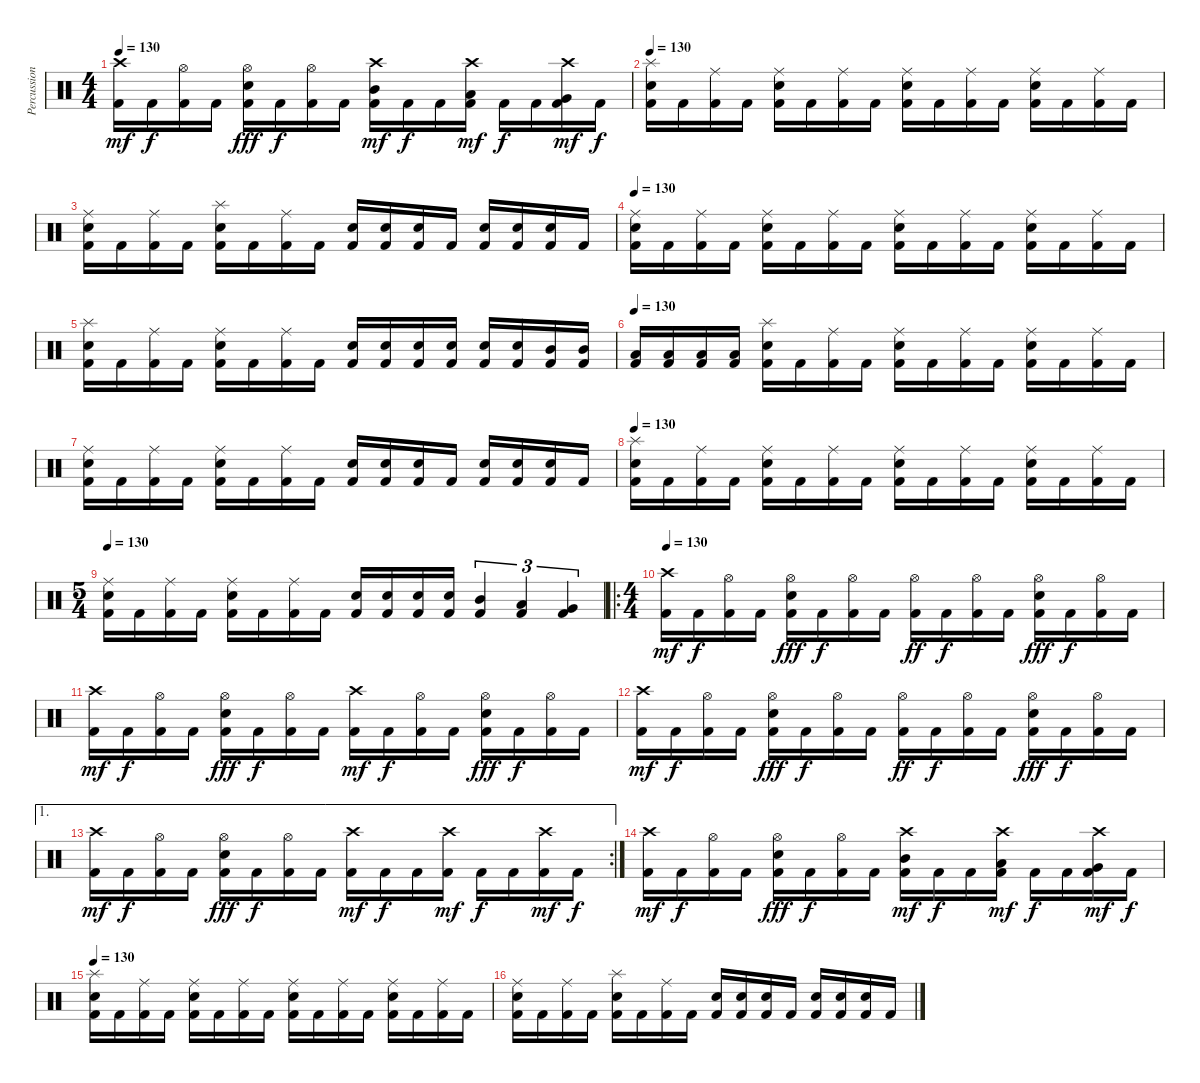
\track ("Percussion" "Percussion") {instrument percussion}
\staff {score}
\articulation defaults
\ts (4 4)
\tempo 130
\clef neutral
\ks c
("Crash high (hit)" "Kick (hit) 2").16{dy mf} "Kick (hit) 2".16{dy f} ("Hi-Hat (open)" "Kick (hit) 2").16 "Kick (hit) 2".16 ("Hi-Hat (open)" "Snare (hit) 2" "Kick (hit) 2").16{dy fff} "Kick (hit) 2".16{dy f} ("Hi-Hat (open)" "Kick (hit) 2").16 "Kick (hit) 2".16 ("Crash high (hit)" "Mid Tom (hit)" "Kick (hit) 2").16{dy mf} "Kick (hit) 2".16{dy f} "Kick (hit) 2".16 ("Crash high (hit)" "Low Tom (hit)" "Kick (hit) 2").16{dy mf} "Kick (hit) 2".16{dy f} "Kick (hit) 2".16 ("Crash high (hit)" "Very Low Tom (hit)" "Kick (hit) 2").16{dy mf} "Kick (hit) 2".16{dy f} |
\tempo 130
("Splash (hit)" "Snare (hit) 2" "Kick (hit) 2").16 "Kick (hit) 2".16 ("Ride (middle)" "Kick (hit) 2").16 "Kick (hit) 2".16 ("Ride (middle)" "Snare (hit) 2" "Kick (hit) 2").16 "Kick (hit) 2".16 ("Ride (middle)" "Kick (hit) 2").16 "Kick (hit) 2".16 ("Ride (middle)" "Snare (hit) 2" "Kick (hit) 2").16 "Kick (hit) 2".16 ("Ride (middle)" "Kick (hit) 2").16 "Kick (hit) 2".16 ("Ride (middle)" "Snare (hit) 2" "Kick (hit) 2").16 "Kick (hit) 2".16 ("Ride (middle)" "Kick (hit) 2").16 "Kick (hit) 2".16 |
("Ride (middle)" "Snare (hit) 2" "Kick (hit) 2").16 "Kick (hit) 2".16 ("Ride (middle)" "Kick (hit) 2").16 "Kick (hit) 2".16 ("Splash (hit)" "Snare (hit) 2" "Kick (hit) 2").16 "Kick (hit) 2".16 ("Ride (middle)" "Kick (hit) 2").16 "Kick (hit) 2".16 ("Snare (hit) 2" "Kick (hit) 2").16 ("Snare (hit) 2" "Kick (hit) 2").16 ("Snare (hit) 2" "Kick (hit) 2").16 "Kick (hit) 2".16 ("Snare (hit) 2" "Kick (hit) 2").16 ("Snare (hit) 2" "Kick (hit) 2").16 ("Snare (hit) 2" "Kick (hit) 2").16 "Kick (hit) 2".16 |
\tempo 130
("Ride (middle)" "Snare (hit) 2" "Kick (hit) 2").16 "Kick (hit) 2".16 ("Ride (middle)" "Kick (hit) 2").16 "Kick (hit) 2".16 ("Ride (middle)" "Snare (hit) 2" "Kick (hit) 2").16 "Kick (hit) 2".16 ("Ride (middle)" "Kick (hit) 2").16 "Kick (hit) 2".16 ("Ride (middle)" "Snare (hit) 2" "Kick (hit) 2").16 "Kick (hit) 2".16 ("Ride (middle)" "Kick (hit) 2").16 "Kick (hit) 2".16 ("Ride (middle)" "Snare (hit) 2" "Kick (hit) 2").16 "Kick (hit) 2".16 ("Ride (middle)" "Kick (hit) 2").16 "Kick (hit) 2".16 |
("Splash (hit)" "Snare (hit) 2" "Kick (hit) 2").16 "Kick (hit) 2".16 ("Ride (middle)" "Kick (hit) 2").16 "Kick (hit) 2".16 ("Ride (middle)" "Snare (hit) 2" "Kick (hit) 2").16 "Kick (hit) 2".16 ("Ride (middle)" "Kick (hit) 2").16 "Kick (hit) 2".16 ("Snare (hit) 2" "Kick (hit) 2").16 ("Snare (hit) 2" "Kick (hit) 2").16 ("Snare (hit) 2" "Kick (hit) 2").16 ("Snare (hit) 2" "Kick (hit) 2").16 ("Snare (hit) 2" "Kick (hit) 2").16 ("Snare (hit) 2" "Kick (hit) 2").16 ("Mid Tom (hit)" "Kick (hit) 2").16 ("Mid Tom (hit)" "Kick (hit) 2").16 |
\tempo 130
("Low Tom (hit)" "Kick (hit) 2").16 ("Low Tom (hit)" "Kick (hit) 2").16 ("Low Tom (hit)" "Kick (hit) 2").16 ("Low Tom (hit)" "Kick (hit) 2").16 ("Splash (hit)" "Snare (hit) 2" "Kick (hit) 2").16 "Kick (hit) 2".16 ("Ride (middle)" "Kick (hit) 2").16 "Kick (hit) 2".16 ("Ride (middle)" "Snare (hit) 2" "Kick (hit) 2").16 "Kick (hit) 2".16 ("Ride (middle)" "Kick (hit) 2").16 "Kick (hit) 2".16 ("Ride (middle)" "Snare (hit) 2" "Kick (hit) 2").16 "Kick (hit) 2".16 ("Ride (middle)" "Kick (hit) 2").16 "Kick (hit) 2".16 |
("Ride (middle)" "Snare (hit) 2" "Kick (hit) 2").16 "Kick (hit) 2".16 ("Ride (middle)" "Kick (hit) 2").16 "Kick (hit) 2".16 ("Ride (middle)" "Snare (hit) 2" "Kick (hit) 2").16 "Kick (hit) 2".16 ("Ride (middle)" "Kick (hit) 2").16 "Kick (hit) 2".16 ("Snare (hit) 2" "Kick (hit) 2").16 ("Snare (hit) 2" "Kick (hit) 2").16 ("Snare (hit) 2" "Kick (hit) 2").16 "Kick (hit) 2".16 ("Snare (hit) 2" "Kick (hit) 2").16 ("Snare (hit) 2" "Kick (hit) 2").16 ("Snare (hit) 2" "Kick (hit) 2").16 "Kick (hit) 2".16 |
\tempo 130
("Splash (hit)" "Snare (hit) 2" "Kick (hit) 2").16 "Kick (hit) 2".16 ("Ride (middle)" "Kick (hit) 2").16 "Kick (hit) 2".16 ("Ride (middle)" "Snare (hit) 2" "Kick (hit) 2").16 "Kick (hit) 2".16 ("Ride (middle)" "Kick (hit) 2").16 "Kick (hit) 2".16 ("Ride (middle)" "Snare (hit) 2" "Kick (hit) 2").16 "Kick (hit) 2".16 ("Ride (middle)" "Kick (hit) 2").16 "Kick (hit) 2".16 ("Ride (middle)" "Snare (hit) 2" "Kick (hit) 2").16 "Kick (hit) 2".16 ("Ride (middle)" "Kick (hit) 2").16 "Kick (hit) 2".16 |
\ts (5 4)
\tempo 130
("Ride (middle)" "Snare (hit) 2" "Kick (hit) 2").16 "Kick (hit) 2".16 ("Ride (middle)" "Kick (hit) 2").16 "Kick (hit) 2".16 ("Ride (middle)" "Snare (hit) 2" "Kick (hit) 2").16 "Kick (hit) 2".16 ("Ride (middle)" "Kick (hit) 2").16 "Kick (hit) 2".16 ("Snare (hit) 2" "Kick (hit) 2").16 ("Snare (hit) 2" "Kick (hit) 2").16 ("Snare (hit) 2" "Kick (hit) 2").16 ("Snare (hit) 2" "Kick (hit) 2").16 ("Mid Tom (hit)" "Kick (hit) 2").4{tu (3 2)} ("Low Tom (hit)" "Kick (hit) 2").4{tu (3 2)} ("Very Low Tom (hit)" "Kick (hit) 2").4{tu (3 2)} |
\ro
\ts (4 4)
\tempo 130
("Crash high (hit)" "Kick (hit) 2").16{dy mf} "Kick (hit) 2".16{dy f} ("Hi-Hat (open)" "Kick (hit) 2").16 "Kick (hit) 2".16 ("Hi-Hat (open)" "Snare (hit) 2" "Kick (hit) 2").16{dy fff} "Kick (hit) 2".16{dy f} ("Hi-Hat (open)" "Kick (hit) 2").16 "Kick (hit) 2".16 ("Hi-Hat (open)" "Kick (hit) 2").16{dy ff} "Kick (hit) 2".16{dy f} ("Hi-Hat (open)" "Kick (hit) 2").16 "Kick (hit) 2".16 ("Hi-Hat (open)" "Snare (hit) 2" "Kick (hit) 2").16{dy fff} "Kick (hit) 2".16{dy f} ("Hi-Hat (open)" "Kick (hit) 2").16 "Kick (hit) 2".16 |
("Crash high (hit)" "Kick (hit) 2").16{dy mf} "Kick (hit) 2".16{dy f} ("Hi-Hat (open)" "Kick (hit) 2").16 "Kick (hit) 2".16 ("Hi-Hat (open)" "Snare (hit) 2" "Kick (hit) 2").16{dy fff} "Kick (hit) 2".16{dy f} ("Hi-Hat (open)" "Kick (hit) 2").16 "Kick (hit) 2".16 ("Crash high (hit)" "Kick (hit) 2").16{dy mf} "Kick (hit) 2".16{dy f} ("Hi-Hat (open)" "Kick (hit) 2").16 "Kick (hit) 2".16 ("Hi-Hat (open)" "Snare (hit) 2" "Kick (hit) 2").16{dy fff} "Kick (hit) 2".16{dy f} ("Hi-Hat (open)" "Kick (hit) 2").16 "Kick (hit) 2".16 |
("Crash high (hit)" "Kick (hit) 2").16{dy mf} "Kick (hit) 2".16{dy f} ("Hi-Hat (open)" "Kick (hit) 2").16 "Kick (hit) 2".16 ("Hi-Hat (open)" "Snare (hit) 2" "Kick (hit) 2").16{dy fff} "Kick (hit) 2".16{dy f} ("Hi-Hat (open)" "Kick (hit) 2").16 "Kick (hit) 2".16 ("Hi-Hat (open)" "Kick (hit) 2").16{dy ff} "Kick (hit) 2".16{dy f} ("Hi-Hat (open)" "Kick (hit) 2").16 "Kick (hit) 2".16 ("Hi-Hat (open)" "Snare (hit) 2" "Kick (hit) 2").16{dy fff} "Kick (hit) 2".16{dy f} ("Hi-Hat (open)" "Kick (hit) 2").16 "Kick (hit) 2".16 |
\ae 1
\rc 2
("Crash high (hit)" "Kick (hit) 2").16{dy mf} "Kick (hit) 2".16{dy f} ("Hi-Hat (open)" "Kick (hit) 2").16 "Kick (hit) 2".16 ("Hi-Hat (open)" "Snare (hit) 2" "Kick (hit) 2").16{dy fff} "Kick (hit) 2".16{dy f} ("Hi-Hat (open)" "Kick (hit) 2").16 "Kick (hit) 2".16 ("Crash high (hit)" "Kick (hit) 2").16{dy mf} "Kick (hit) 2".16{dy f} "Kick (hit) 2".16 ("Crash high (hit)" "Kick (hit) 2").16{dy mf} "Kick (hit) 2".16{dy f} "Kick (hit) 2".16 ("Crash high (hit)" "Kick (hit) 2").16{dy mf} "Kick (hit) 2".16{dy f} |
("Crash high (hit)" "Kick (hit) 2").16{dy mf} "Kick (hit) 2".16{dy f} ("Hi-Hat (open)" "Kick (hit) 2").16 "Kick (hit) 2".16 ("Hi-Hat (open)" "Snare (hit) 2" "Kick (hit) 2").16{dy fff} "Kick (hit) 2".16{dy f} ("Hi-Hat (open)" "Kick (hit) 2").16 "Kick (hit) 2".16 ("Crash high (hit)" "Mid Tom (hit)" "Kick (hit) 2").16{dy mf} "Kick (hit) 2".16{dy f} "Kick (hit) 2".16 ("Crash high (hit)" "Low Tom (hit)" "Kick (hit) 2").16{dy mf} "Kick (hit) 2".16{dy f} "Kick (hit) 2".16 ("Crash high (hit)" "Very Low Tom (hit)" "Kick (hit) 2").16{dy mf} "Kick (hit) 2".16{dy f} |
\tempo 130
("Splash (hit)" "Snare (hit) 2" "Kick (hit) 2").16 "Kick (hit) 2".16 ("Ride (middle)" "Kick (hit) 2").16 "Kick (hit) 2".16 ("Ride (middle)" "Snare (hit) 2" "Kick (hit) 2").16 "Kick (hit) 2".16 ("Ride (middle)" "Kick (hit) 2").16 "Kick (hit) 2".16 ("Ride (middle)" "Snare (hit) 2" "Kick (hit) 2").16 "Kick (hit) 2".16 ("Ride (middle)" "Kick (hit) 2").16 "Kick (hit) 2".16 ("Ride (middle)" "Snare (hit) 2" "Kick (hit) 2").16 "Kick (hit) 2".16 ("Ride (middle)" "Kick (hit) 2").16 "Kick (hit) 2".16 |
("Ride (middle)" "Snare (hit) 2" "Kick (hit) 2").16 "Kick (hit) 2".16 ("Ride (middle)" "Kick (hit) 2").16 "Kick (hit) 2".16 ("Splash (hit)" "Snare (hit) 2" "Kick (hit) 2").16 "Kick (hit) 2".16 ("Ride (middle)" "Kick (hit) 2").16 "Kick (hit) 2".16 ("Snare (hit) 2" "Kick (hit) 2").16 ("Snare (hit) 2" "Kick (hit) 2").16 ("Snare (hit) 2" "Kick (hit) 2").16 "Kick (hit) 2".16 ("Snare (hit) 2" "Kick (hit) 2").16 ("Snare (hit) 2" "Kick (hit) 2").16 ("Snare (hit) 2" "Kick (hit) 2").16 "Kick (hit) 2".16
